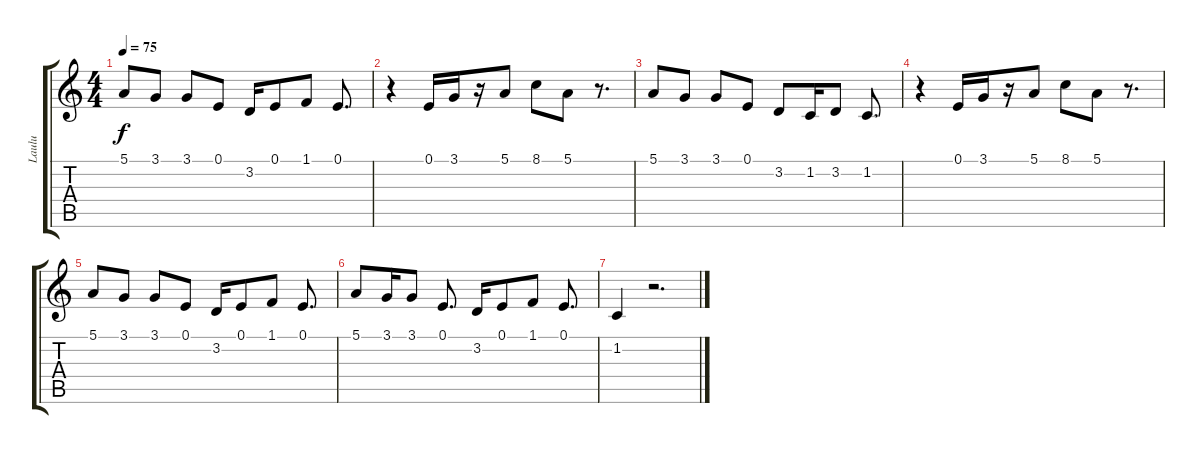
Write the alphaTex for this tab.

\track ("Laulu" "Laulu") {instrument lead6voice}
\staff {score tabs}
\tuning (E4 B3 G3 D3 A2 E2) {hide}
\ts (4 4)
\tempo 75
\clef g2
\ks c
5.1.8{dy f} 3.1.8 3.1.8 0.1.8 3.2.16 0.1.8 1.1.8 0.1.8{d} |
r.4 0.1.16 3.1.16 r.16 5.1.8 8.1.8 5.1.8 r.8{d} |
5.1.8 3.1.8 3.1.8 0.1.8 3.2.8 1.2.16 3.2.8 1.2.8{d} |
r.4 0.1.16 3.1.16 r.16 5.1.8 8.1.8 5.1.8 r.8{d} |
5.1.8 3.1.8 3.1.8 0.1.8 3.2.16 0.1.8 1.1.8 0.1.8{d} |
5.1.8 3.1.16 3.1.8 0.1.8{d} 3.2.16 0.1.8 1.1.8 0.1.8{d} |
1.2.4 r.2{d}
